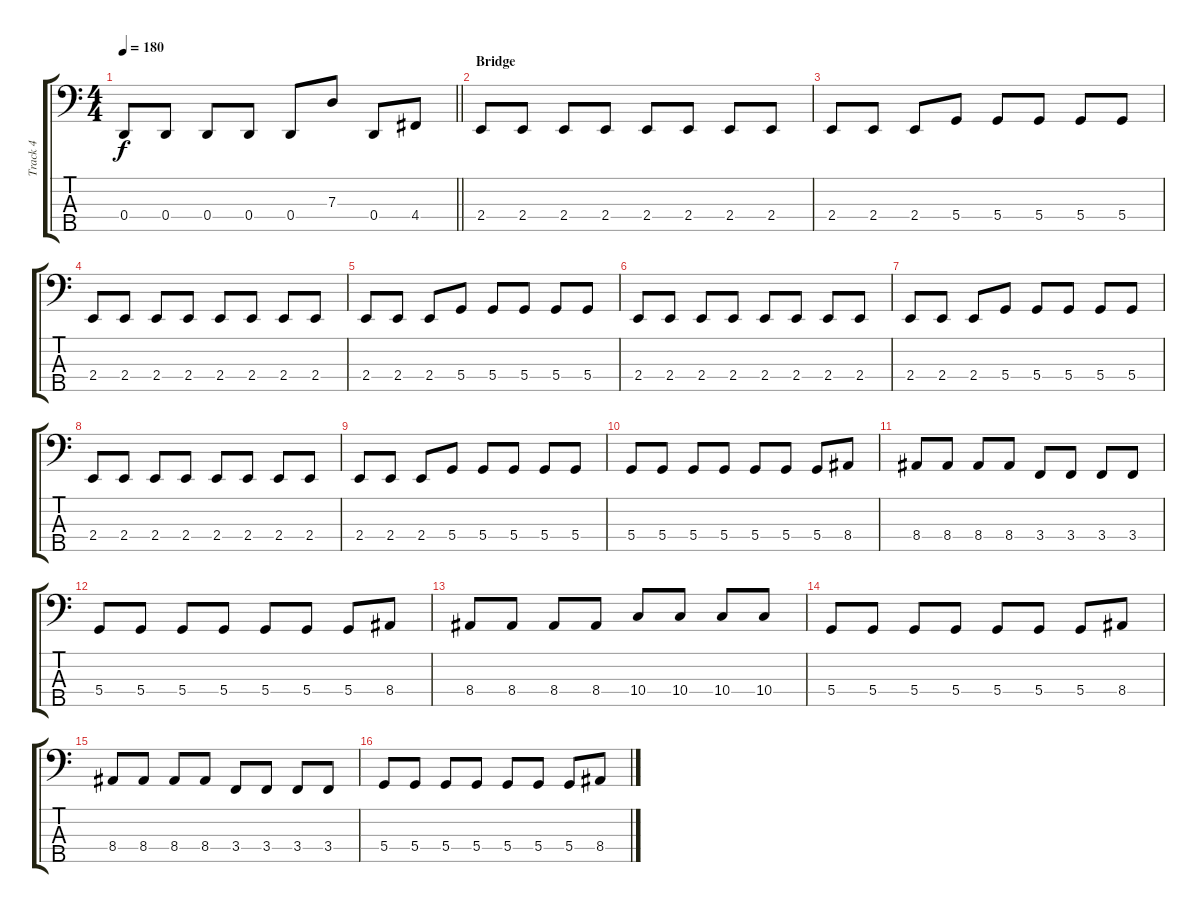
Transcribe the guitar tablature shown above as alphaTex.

\track ("Track 4" "Track 4") {instrument electricbasspick}
\staff {score tabs}
\tuning (F2 C2 G1 D1 A0) {hide}
\ts (4 4)
\tempo 180
\clef f4
\barLineRight lightlight
\ks c
0.4.8{dy f} 0.4.8 0.4.8 0.4.8 0.4.8 7.3.8 0.4.8 4.4.8 |
\section ("" "Bridge")
2.4.8 2.4.8 2.4.8 2.4.8 2.4.8 2.4.8 2.4.8 2.4.8 |
2.4.8 2.4.8 2.4.8 5.4.8 5.4.8 5.4.8 5.4.8 5.4.8 |
2.4.8 2.4.8 2.4.8 2.4.8 2.4.8 2.4.8 2.4.8 2.4.8 |
2.4.8 2.4.8 2.4.8 5.4.8 5.4.8 5.4.8 5.4.8 5.4.8 |
2.4.8 2.4.8 2.4.8 2.4.8 2.4.8 2.4.8 2.4.8 2.4.8 |
2.4.8 2.4.8 2.4.8 5.4.8 5.4.8 5.4.8 5.4.8 5.4.8 |
2.4.8 2.4.8 2.4.8 2.4.8 2.4.8 2.4.8 2.4.8 2.4.8 |
2.4.8 2.4.8 2.4.8 5.4.8 5.4.8 5.4.8 5.4.8 5.4.8 |
5.4.8 5.4.8 5.4.8 5.4.8 5.4.8 5.4.8 5.4.8 8.4.8 |
8.4.8 8.4.8 8.4.8 8.4.8 3.4.8 3.4.8 3.4.8 3.4.8 |
5.4.8 5.4.8 5.4.8 5.4.8 5.4.8 5.4.8 5.4.8 8.4.8 |
8.4.8 8.4.8 8.4.8 8.4.8 10.4.8 10.4.8 10.4.8 10.4.8 |
5.4.8 5.4.8 5.4.8 5.4.8 5.4.8 5.4.8 5.4.8 8.4.8 |
8.4.8 8.4.8 8.4.8 8.4.8 3.4.8 3.4.8 3.4.8 3.4.8 |
5.4.8 5.4.8 5.4.8 5.4.8 5.4.8 5.4.8 5.4.8 8.4.8
